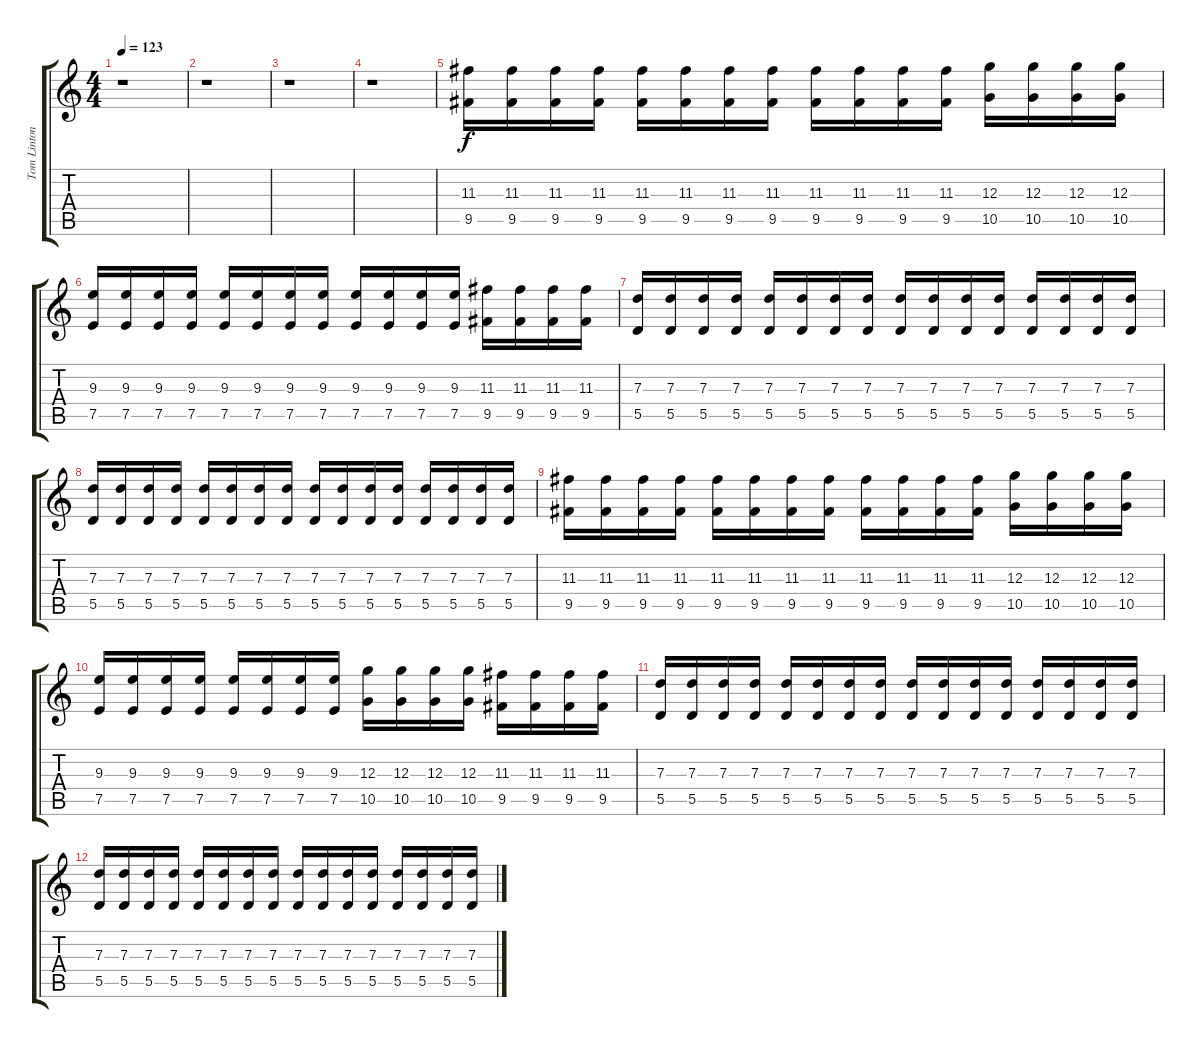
\track ("Tom Linton (Guitar)" "Tom Linton") {instrument electricguitarclean}
\staff {score tabs}
\tuning (E4 B3 G3 D3 A2 E2) {hide}
\ts (4 4)
\tempo 123
\clef g2
\ks c
r.1{dy f} |
r.1 |
r.1 |
r.1 |
(11.3 9.5).16 (11.3 9.5).16 (11.3 9.5).16 (11.3 9.5).16 (11.3 9.5).16 (11.3 9.5).16 (11.3 9.5).16 (11.3 9.5).16 (11.3 9.5).16 (11.3 9.5).16 (11.3 9.5).16 (11.3 9.5).16 (12.3 10.5).16 (12.3 10.5).16 (12.3 10.5).16 (12.3 10.5).16 |
(9.3 7.5).16 (9.3 7.5).16 (9.3 7.5).16 (9.3 7.5).16 (9.3 7.5).16 (9.3 7.5).16 (9.3 7.5).16 (9.3 7.5).16 (9.3 7.5).16 (9.3 7.5).16 (9.3 7.5).16 (9.3 7.5).16 (11.3 9.5).16 (11.3 9.5).16 (11.3 9.5).16 (11.3 9.5).16 |
(7.3 5.5).16 (7.3 5.5).16 (7.3 5.5).16 (7.3 5.5).16 (7.3 5.5).16 (7.3 5.5).16 (7.3 5.5).16 (7.3 5.5).16 (7.3 5.5).16 (7.3 5.5).16 (7.3 5.5).16 (7.3 5.5).16 (7.3 5.5).16 (7.3 5.5).16 (7.3 5.5).16 (7.3 5.5).16 |
(7.3 5.5).16 (7.3 5.5).16 (7.3 5.5).16 (7.3 5.5).16 (7.3 5.5).16 (7.3 5.5).16 (7.3 5.5).16 (7.3 5.5).16 (7.3 5.5).16 (7.3 5.5).16 (7.3 5.5).16 (7.3 5.5).16 (7.3 5.5).16 (7.3 5.5).16 (7.3 5.5).16 (7.3 5.5).16 |
(11.3 9.5).16 (11.3 9.5).16 (11.3 9.5).16 (11.3 9.5).16 (11.3 9.5).16 (11.3 9.5).16 (11.3 9.5).16 (11.3 9.5).16 (11.3 9.5).16 (11.3 9.5).16 (11.3 9.5).16 (11.3 9.5).16 (12.3 10.5).16 (12.3 10.5).16 (12.3 10.5).16 (12.3 10.5).16 |
(9.3 7.5).16 (9.3 7.5).16 (9.3 7.5).16 (9.3 7.5).16 (9.3 7.5).16 (9.3 7.5).16 (9.3 7.5).16 (9.3 7.5).16 (12.3 10.5).16 (12.3 10.5).16 (12.3 10.5).16 (12.3 10.5).16 (11.3 9.5).16 (11.3 9.5).16 (11.3 9.5).16 (11.3 9.5).16 |
(7.3 5.5).16 (7.3 5.5).16 (7.3 5.5).16 (7.3 5.5).16 (7.3 5.5).16 (7.3 5.5).16 (7.3 5.5).16 (7.3 5.5).16 (7.3 5.5).16 (7.3 5.5).16 (7.3 5.5).16 (7.3 5.5).16 (7.3 5.5).16 (7.3 5.5).16 (7.3 5.5).16 (7.3 5.5).16 |
(7.3 5.5).16 (7.3 5.5).16 (7.3 5.5).16 (7.3 5.5).16 (7.3 5.5).16 (7.3 5.5).16 (7.3 5.5).16 (7.3 5.5).16 (7.3 5.5).16 (7.3 5.5).16 (7.3 5.5).16 (7.3 5.5).16 (7.3 5.5).16 (7.3 5.5).16 (7.3 5.5).16 (7.3 5.5).16
